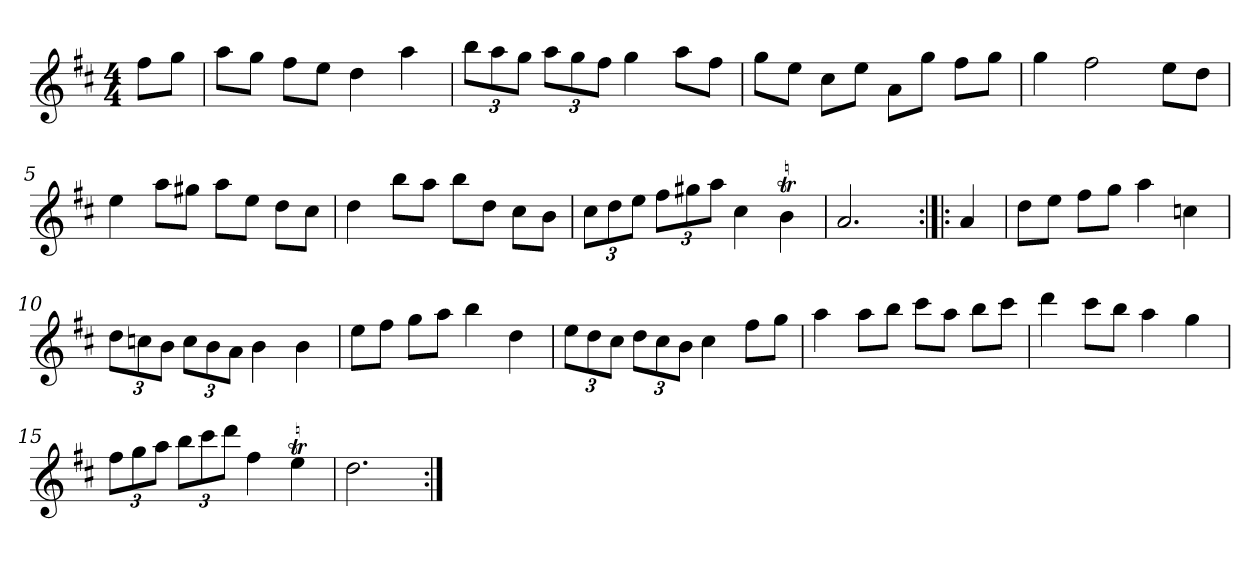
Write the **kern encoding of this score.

**kern
*part1
*staff1
*clefG2
*k[f#c#]
*D:
*M4/4
*MM120
=
8ff#\L
8gg\J
=1
8aa\L
8gg\J
8ff#\L
8ee\J
4dd
4aa
=2
12bb\L
12aa\
12gg\J
12aa\L
12gg\
12ff#\J
4gg
8aa\L
8ff#\J
=3
8gg\L
8ee\J
8cc#\L
8ee\J
8a\L
8gg\J
8ff#\L
8gg\J
=4
4gg
2ff#
8ee\L
8dd\J
=5
4ee
8aa\L
8gg#X\J
8aa\L
8ee\J
8dd\L
8cc#\J
=6
4dd
8bb\L
8aa\J
8bb\L
8dd\J
8cc#\L
8b\J
=7
12cc#\L
12dd\
12ee\J
12ff#\L
12gg#X\
12aa\J
4cc#
4bt
=8
2.a
=:|!|:
4a
=9
8dd\L
8ee\J
8ff#\L
8gg\J
4aa
4ccn
=10
12dd\L
12ccn\
12b\J
12cc\L
12b\
12a\J
4b
4b
=11
8ee\L
8ff#\J
8gg\L
8aa\J
4bb
4dd
=12
12ee\L
12dd\
12cc#\J
12dd\L
12cc#\
12b\J
4cc#
8ff#\L
8gg\J
=13
4aa
8aa\L
8bb\J
8ccc#\L
8aa\J
8bb\L
8ccc#\J
=14
4ddd
8ccc#\L
8bb\J
4aa
4gg
=15
12ff#\L
12gg\
12aa\J
12bb\L
12ccc#\
12ddd\J
4ff#
4eet
=16
2.dd
=:|!
*-
